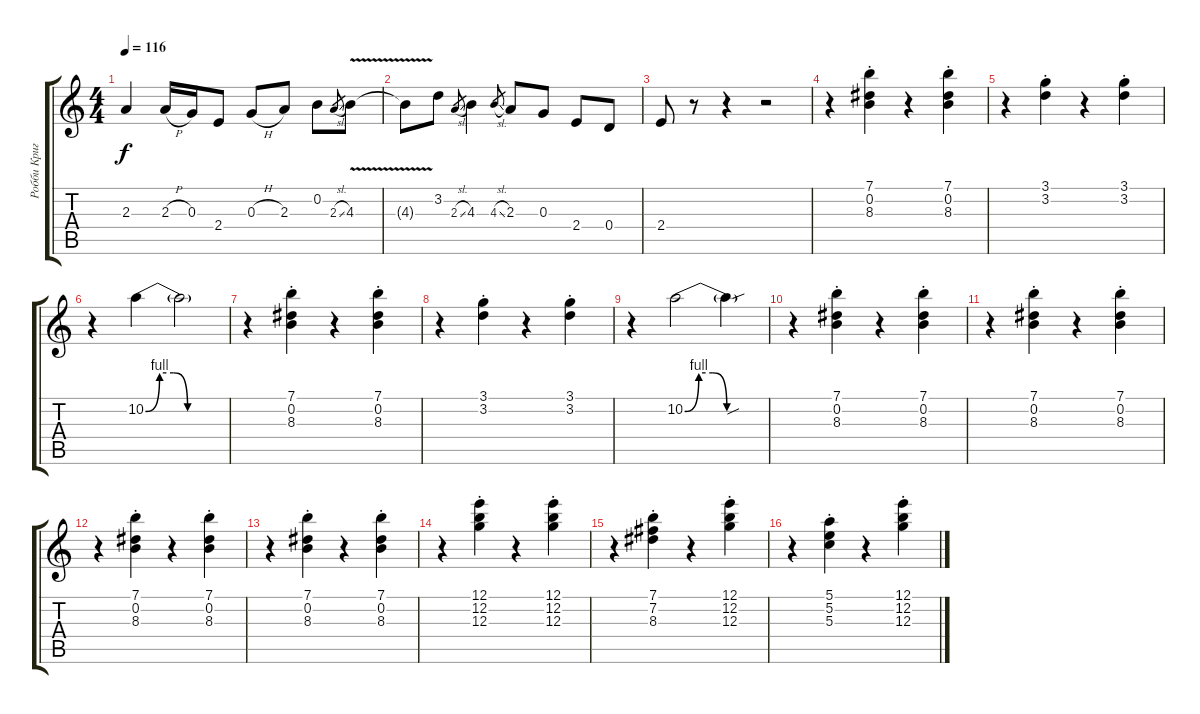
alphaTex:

\track ("Робби Кригер" "Робби Криг") {instrument acousticguitarsteel}
\staff {score tabs}
\tuning (E4 B3 G3 D3 A2 E2) {hide}
\ts (4 4)
\tempo 116
\clef g2
\ks c
2.3{t}.4{dy f} 2.3{h}.16 0.3.16 2.4.8 0.3{h}.8 2.3.8 0.2.8 2.3{sl}.8{gr} 4.3{v}.8 |
4.3{t}.8 3.2.8 2.3{sl}.8{gr} 4.3.4 4.3{sl}.8{gr} 2.3.8 0.3.8 2.4.8 0.4.8 |
2.4.8 r.8 r.4 r.2 |
r.4 (7.1{st} 0.2{st} 8.3{st}).4 r.4 (7.1{st} 0.2{st} 8.3{st}).4 |
r.4 (3.1{st} 3.2{st}).4 r.4 (3.1{st} 3.2{st}).4 |
r.4 10.2{be (custom 0 0 10 4 20 4 30 0 60 0)}.4 10.2{t}.2 |
r.4 (7.1{st} 0.2{st} 8.3{st}).4 r.4 (7.1{st} 0.2{st} 8.3{st}).4 |
r.4 (3.1{st} 3.2{st}).4 r.4 (3.1{st} 3.2{st}).4 |
r.4 10.2{be (custom 0 0 10 4 20 4 30 0 60 0)}.2 10.2{sou t}.4 |
r.4 (7.1{st} 0.2{st} 8.3{st}).4 r.4 (7.1{st} 0.2{st} 8.3{st}).4 |
r.4 (7.1{st} 0.2{st} 8.3{st}).4 r.4 (7.1{st} 0.2{st} 8.3{st}).4 |
r.4 (7.1{st} 0.2{st} 8.3{st}).4 r.4 (7.1{st} 0.2{st} 8.3{st}).4 |
r.4 (7.1{st} 0.2{st} 8.3{st}).4 r.4 (7.1{st} 0.2{st} 8.3{st}).4 |
r.4 (12.1{st} 12.2{st} 12.3{st}).4 r.4 (12.1{st} 12.2{st} 12.3{st}).4 |
r.4 (7.1{st} 7.2{st} 8.3{st}).4 r.4 (12.1{st} 12.2{st} 12.3{st}).4 |
r.4 (5.1{st} 5.2{st} 5.3{st}).4 r.4 (12.1{st} 12.2{st} 12.3{st}).4
